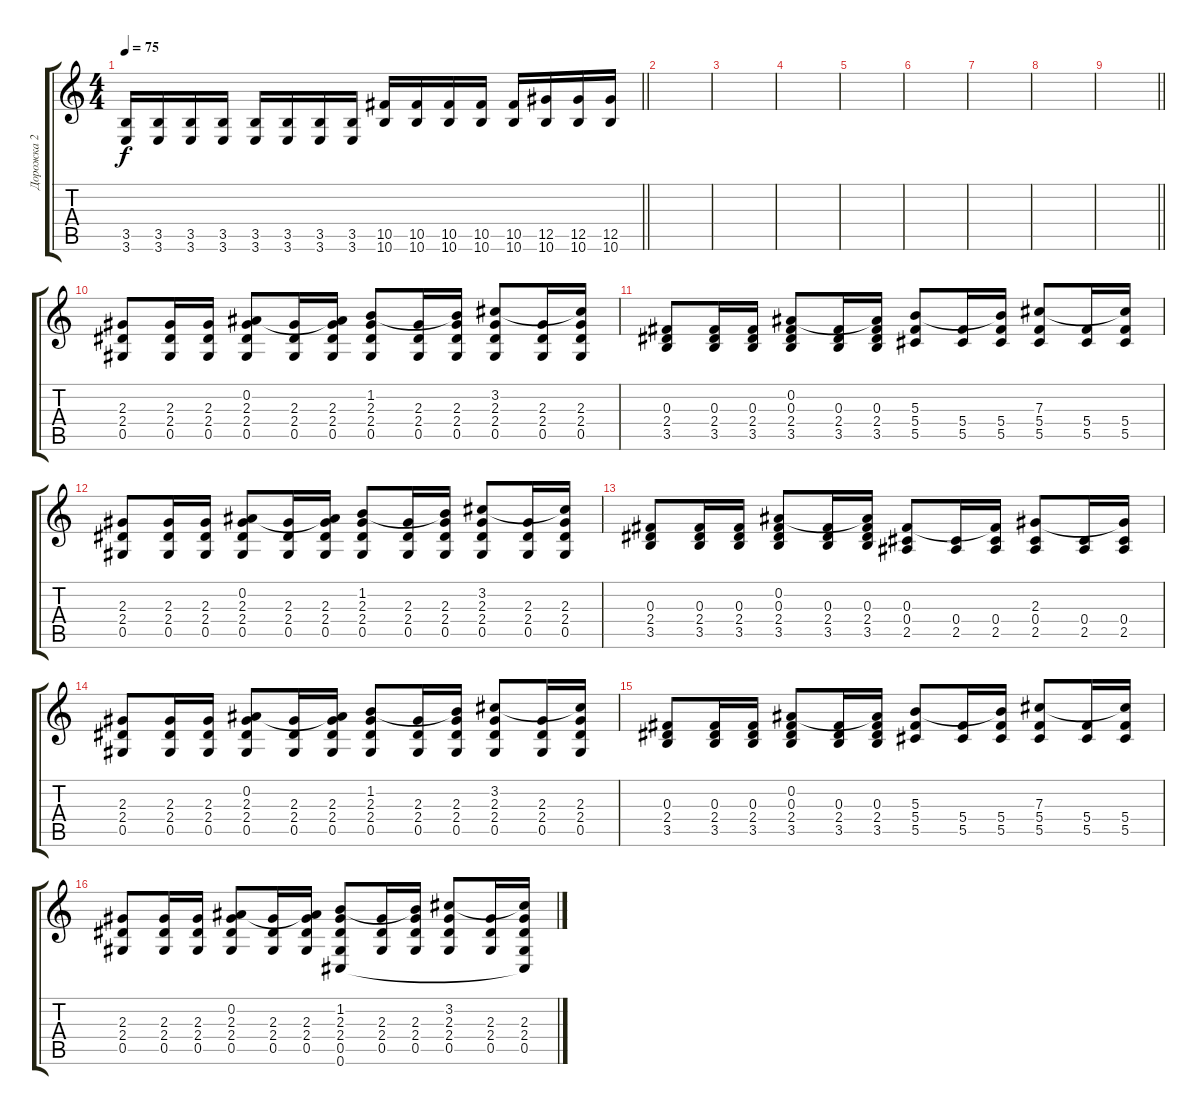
\track ("Дорожка 2" "Дорожка 2") {instrument distortionguitar}
\staff {score tabs}
\tuning (Eb4 Bb3 Gb3 Db3 Ab2 Db2) {hide}
\ts (4 4)
\tempo 75
\clef g2
\barLineRight lightlight
\ks c
(3.5 3.6).16{dy f} (3.5 3.6).16 (3.5 3.6).16 (3.5 3.6).16 (3.5 3.6).16 (3.5 3.6).16 (3.5 3.6).16 (3.5 3.6).16 (10.5 10.6).16 (10.5 10.6).16 (10.5 10.6).16 (10.5 10.6).16 (10.5 10.6).16 (12.5 10.6).16 (12.5 10.6).16 (12.5 10.6).16 |
\section ("" "")
|
|
|
|
|
|
|
\barLineRight lightlight
|
\section ("" "")
(2.3 2.4 0.5).8 (2.3 2.4 0.5).16 (2.3 2.4 0.5).16 (0.2 2.3 2.4 0.5).8 (2.3 2.4 0.5).16 (0.2{t} 2.3 2.4 0.5).16 (1.2 2.3 2.4 0.5).8 (2.3 2.4 0.5).16 (1.2{t} 2.3 2.4 0.5).16 (3.2 2.3 2.4 0.5).8 (2.3 2.4 0.5).16 (3.2{t} 2.3 2.4 0.5).16 |
(0.3 2.4 3.5).8 (0.3 2.4 3.5).16 (0.3 2.4 3.5).16 (0.2 0.3 2.4 3.5).8 (0.3 2.4 3.5).16 (0.2{t} 0.3 2.4 3.5).16 (5.3 5.4 5.5).8 (5.4 5.5).16 (5.3{t} 5.4 5.5).16 (7.3 5.4 5.5).8 (5.4 5.5).16 (7.3{t} 5.4 5.5).16 |
(2.3 2.4 0.5).8 (2.3 2.4 0.5).16 (2.3 2.4 0.5).16 (0.2 2.3 2.4 0.5).8 (2.3 2.4 0.5).16 (0.2{t} 2.3 2.4 0.5).16 (1.2 2.3 2.4 0.5).8 (2.3 2.4 0.5).16 (1.2{t} 2.3 2.4 0.5).16 (3.2 2.3 2.4 0.5).8 (2.3 2.4 0.5).16 (3.2{t} 2.3 2.4 0.5).16 |
(0.3 2.4 3.5).8 (0.3 2.4 3.5).16 (0.3 2.4 3.5).16 (0.2 0.3 2.4 3.5).8 (0.3 2.4 3.5).16 (0.2{t} 0.3 2.4 3.5).16 (0.3 0.4 2.5).8 (0.4 2.5).16 (0.3{t} 0.4 2.5).16 (2.3 0.4 2.5).8 (0.4 2.5).16 (2.3{t} 0.4 2.5).16 |
(2.3 2.4 0.5).8 (2.3 2.4 0.5).16 (2.3 2.4 0.5).16 (0.2 2.3 2.4 0.5).8 (2.3 2.4 0.5).16 (0.2{t} 2.3 2.4 0.5).16 (1.2 2.3 2.4 0.5).8 (2.3 2.4 0.5).16 (1.2{t} 2.3 2.4 0.5).16 (3.2 2.3 2.4 0.5).8 (2.3 2.4 0.5).16 (3.2{t} 2.3 2.4 0.5).16 |
(0.3 2.4 3.5).8 (0.3 2.4 3.5).16 (0.3 2.4 3.5).16 (0.2 0.3 2.4 3.5).8 (0.3 2.4 3.5).16 (0.2{t} 0.3 2.4 3.5).16 (5.3 5.4 5.5).8 (5.4 5.5).16 (5.3{t} 5.4 5.5).16 (7.3 5.4 5.5).8 (5.4 5.5).16 (7.3{t} 5.4 5.5).16 |
(2.3 2.4 0.5).8 (2.3 2.4 0.5).16 (2.3 2.4 0.5).16 (0.2 2.3 2.4 0.5).8 (2.3 2.4 0.5).16 (0.2{t} 2.3 2.4 0.5).16 (1.2 2.3 2.4 0.5 0.6).8 (2.3 2.4 0.5).16 (1.2{t} 2.3 2.4 0.5).16 (3.2 2.3 2.4 0.5).8 (2.3 2.4 0.5).16 (3.2{t} 2.3 2.4 0.5 0.6{t}).16
